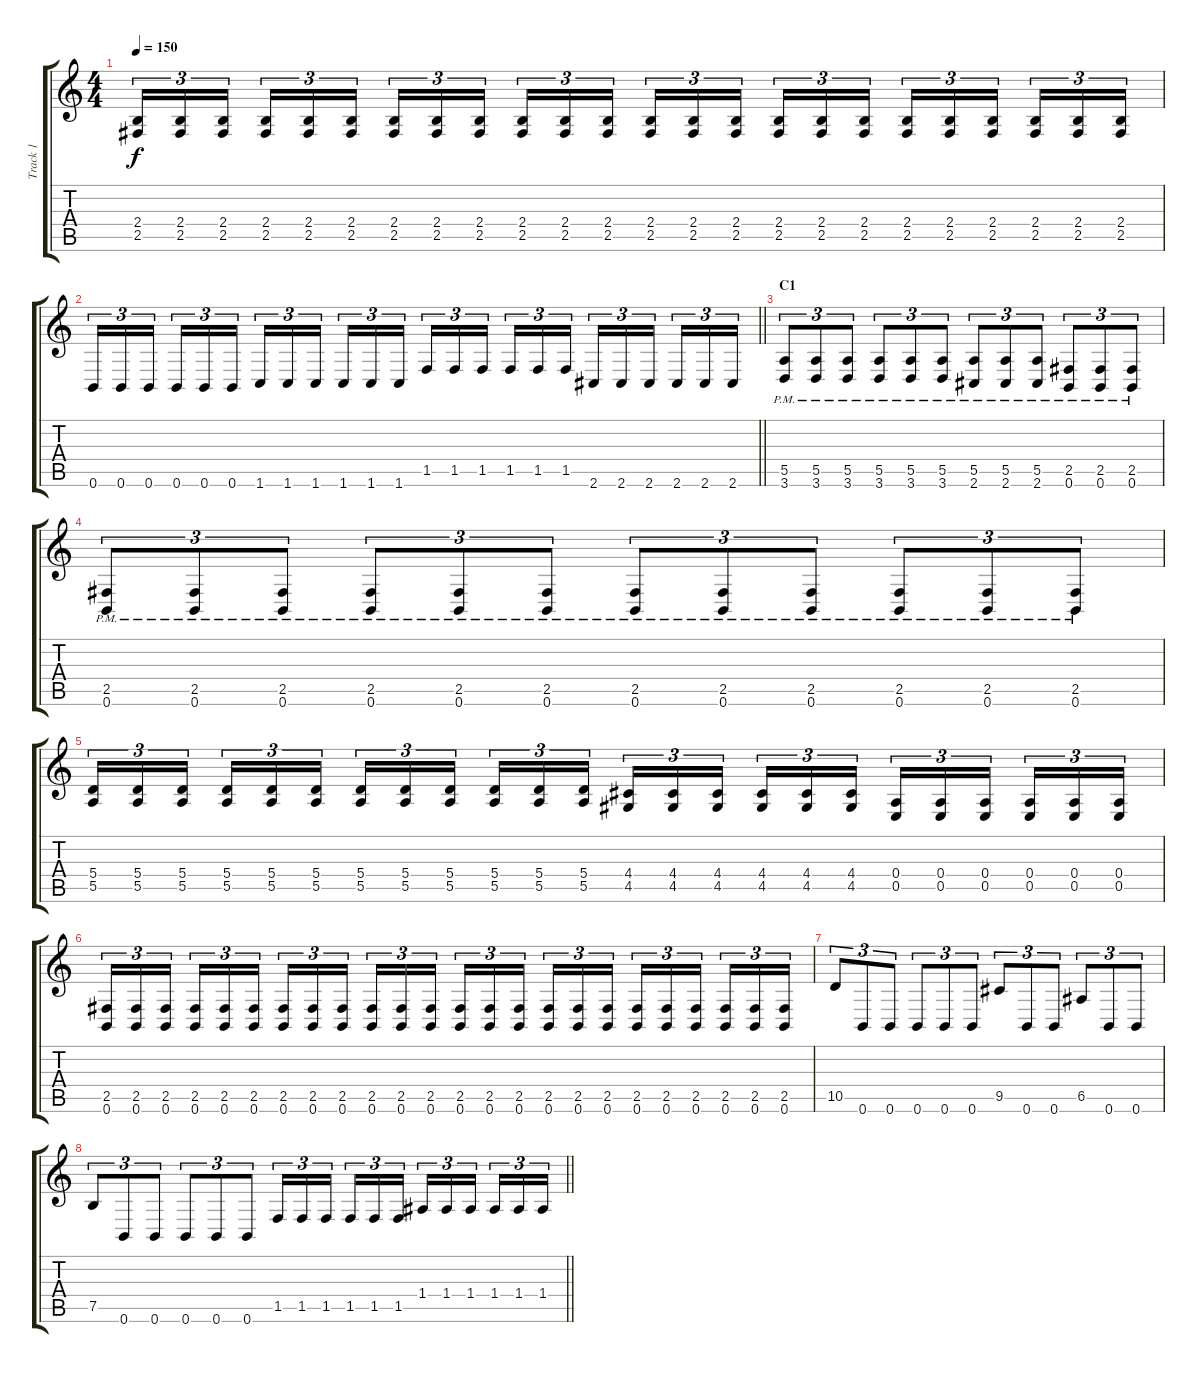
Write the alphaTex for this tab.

\track ("Track 1" "Track 1") {instrument distortionguitar}
\staff {score tabs}
\tuning (B3 Gb3 D3 A2 E2 B1) {hide}
\ts (4 4)
\tempo 150
\clef g2
\ks c
(2.4 2.5).16{tu (3 2) dy f} (2.4 2.5).16{tu (3 2)} (2.4 2.5).16{tu (3 2) beam splitsecondary} (2.4 2.5).16{tu (3 2)} (2.4 2.5).16{tu (3 2)} (2.4 2.5).16{tu (3 2)} (2.4 2.5).16{tu (3 2)} (2.4 2.5).16{tu (3 2)} (2.4 2.5).16{tu (3 2) beam splitsecondary} (2.4 2.5).16{tu (3 2)} (2.4 2.5).16{tu (3 2)} (2.4 2.5).16{tu (3 2)} (2.4 2.5).16{tu (3 2)} (2.4 2.5).16{tu (3 2)} (2.4 2.5).16{tu (3 2) beam splitsecondary} (2.4 2.5).16{tu (3 2)} (2.4 2.5).16{tu (3 2)} (2.4 2.5).16{tu (3 2)} (2.4 2.5).16{tu (3 2)} (2.4 2.5).16{tu (3 2)} (2.4 2.5).16{tu (3 2) beam splitsecondary} (2.4 2.5).16{tu (3 2)} (2.4 2.5).16{tu (3 2)} (2.4 2.5).16{tu (3 2)} |
\barLineRight lightlight
0.6.16{tu (3 2)} 0.6.16{tu (3 2)} 0.6.16{tu (3 2) beam splitsecondary} 0.6.16{tu (3 2)} 0.6.16{tu (3 2)} 0.6.16{tu (3 2)} 1.6.16{tu (3 2)} 1.6.16{tu (3 2)} 1.6.16{tu (3 2) beam splitsecondary} 1.6.16{tu (3 2)} 1.6.16{tu (3 2)} 1.6.16{tu (3 2)} 1.5.16{tu (3 2)} 1.5.16{tu (3 2)} 1.5.16{tu (3 2) beam splitsecondary} 1.5.16{tu (3 2)} 1.5.16{tu (3 2)} 1.5.16{tu (3 2)} 2.6.16{tu (3 2)} 2.6.16{tu (3 2)} 2.6.16{tu (3 2) beam splitsecondary} 2.6.16{tu (3 2)} 2.6.16{tu (3 2)} 2.6.16{tu (3 2)} |
\section ("" "C1")
(5.5{pm} 3.6{pm}).8{tu (3 2)} (5.5{pm} 3.6{pm}).8{tu (3 2)} (5.5{pm} 3.6{pm}).8{tu (3 2)} (5.5{pm} 3.6{pm}).8{tu (3 2)} (5.5{pm} 3.6{pm}).8{tu (3 2)} (5.5{pm} 3.6{pm}).8{tu (3 2)} (5.5{pm} 2.6{pm}).8{tu (3 2)} (5.5{pm} 2.6{pm}).8{tu (3 2)} (5.5{pm} 2.6{pm}).8{tu (3 2)} (2.5{pm} 0.6{pm}).8{tu (3 2)} (2.5{pm} 0.6{pm}).8{tu (3 2)} (2.5{pm} 0.6{pm}).8{tu (3 2)} |
(2.5{pm} 0.6{pm}).8{tu (3 2)} (2.5{pm} 0.6{pm}).8{tu (3 2)} (2.5{pm} 0.6{pm}).8{tu (3 2)} (2.5{pm} 0.6{pm}).8{tu (3 2)} (2.5{pm} 0.6{pm}).8{tu (3 2)} (2.5{pm} 0.6{pm}).8{tu (3 2)} (2.5{pm} 0.6{pm}).8{tu (3 2)} (2.5{pm} 0.6{pm}).8{tu (3 2)} (2.5{pm} 0.6{pm}).8{tu (3 2)} (2.5{pm} 0.6{pm}).8{tu (3 2)} (2.5{pm} 0.6{pm}).8{tu (3 2)} (2.5{pm} 0.6{pm}).8{tu (3 2)} |
(5.4 5.5).16{tu (3 2)} (5.4 5.5).16{tu (3 2)} (5.4 5.5).16{tu (3 2) beam splitsecondary} (5.4 5.5).16{tu (3 2)} (5.4 5.5).16{tu (3 2)} (5.4 5.5).16{tu (3 2)} (5.4 5.5).16{tu (3 2)} (5.4 5.5).16{tu (3 2)} (5.4 5.5).16{tu (3 2) beam splitsecondary} (5.4 5.5).16{tu (3 2)} (5.4 5.5).16{tu (3 2)} (5.4 5.5).16{tu (3 2)} (4.4 4.5).16{tu (3 2)} (4.4 4.5).16{tu (3 2)} (4.4 4.5).16{tu (3 2) beam splitsecondary} (4.4 4.5).16{tu (3 2)} (4.4 4.5).16{tu (3 2)} (4.4 4.5).16{tu (3 2)} (0.4 0.5).16{tu (3 2)} (0.4 0.5).16{tu (3 2)} (0.4 0.5).16{tu (3 2) beam splitsecondary} (0.4 0.5).16{tu (3 2)} (0.4 0.5).16{tu (3 2)} (0.4 0.5).16{tu (3 2)} |
(2.5 0.6).16{tu (3 2)} (2.5 0.6).16{tu (3 2)} (2.5 0.6).16{tu (3 2) beam splitsecondary} (2.5 0.6).16{tu (3 2)} (2.5 0.6).16{tu (3 2)} (2.5 0.6).16{tu (3 2)} (2.5 0.6).16{tu (3 2)} (2.5 0.6).16{tu (3 2)} (2.5 0.6).16{tu (3 2) beam splitsecondary} (2.5 0.6).16{tu (3 2)} (2.5 0.6).16{tu (3 2)} (2.5 0.6).16{tu (3 2)} (2.5 0.6).16{tu (3 2)} (2.5 0.6).16{tu (3 2)} (2.5 0.6).16{tu (3 2) beam splitsecondary} (2.5 0.6).16{tu (3 2)} (2.5 0.6).16{tu (3 2)} (2.5 0.6).16{tu (3 2)} (2.5 0.6).16{tu (3 2)} (2.5 0.6).16{tu (3 2)} (2.5 0.6).16{tu (3 2) beam splitsecondary} (2.5 0.6).16{tu (3 2)} (2.5 0.6).16{tu (3 2)} (2.5 0.6).16{tu (3 2)} |
10.5.8{tu (3 2)} 0.6.8{tu (3 2)} 0.6.8{tu (3 2)} 0.6.8{tu (3 2)} 0.6.8{tu (3 2)} 0.6.8{tu (3 2)} 9.5.8{tu (3 2)} 0.6.8{tu (3 2)} 0.6.8{tu (3 2)} 6.5.8{tu (3 2)} 0.6.8{tu (3 2)} 0.6.8{tu (3 2)} |
\barLineRight lightlight
7.5.8{tu (3 2)} 0.6.8{tu (3 2)} 0.6.8{tu (3 2)} 0.6.8{tu (3 2)} 0.6.8{tu (3 2)} 0.6.8{tu (3 2)} 1.5.16{tu (3 2)} 1.5.16{tu (3 2)} 1.5.16{tu (3 2) beam splitsecondary} 1.5.16{tu (3 2)} 1.5.16{tu (3 2)} 1.5.16{tu (3 2)} 1.4.16{tu (3 2)} 1.4.16{tu (3 2)} 1.4.16{tu (3 2) beam splitsecondary} 1.4.16{tu (3 2)} 1.4.16{tu (3 2)} 1.4.16{tu (3 2)}
